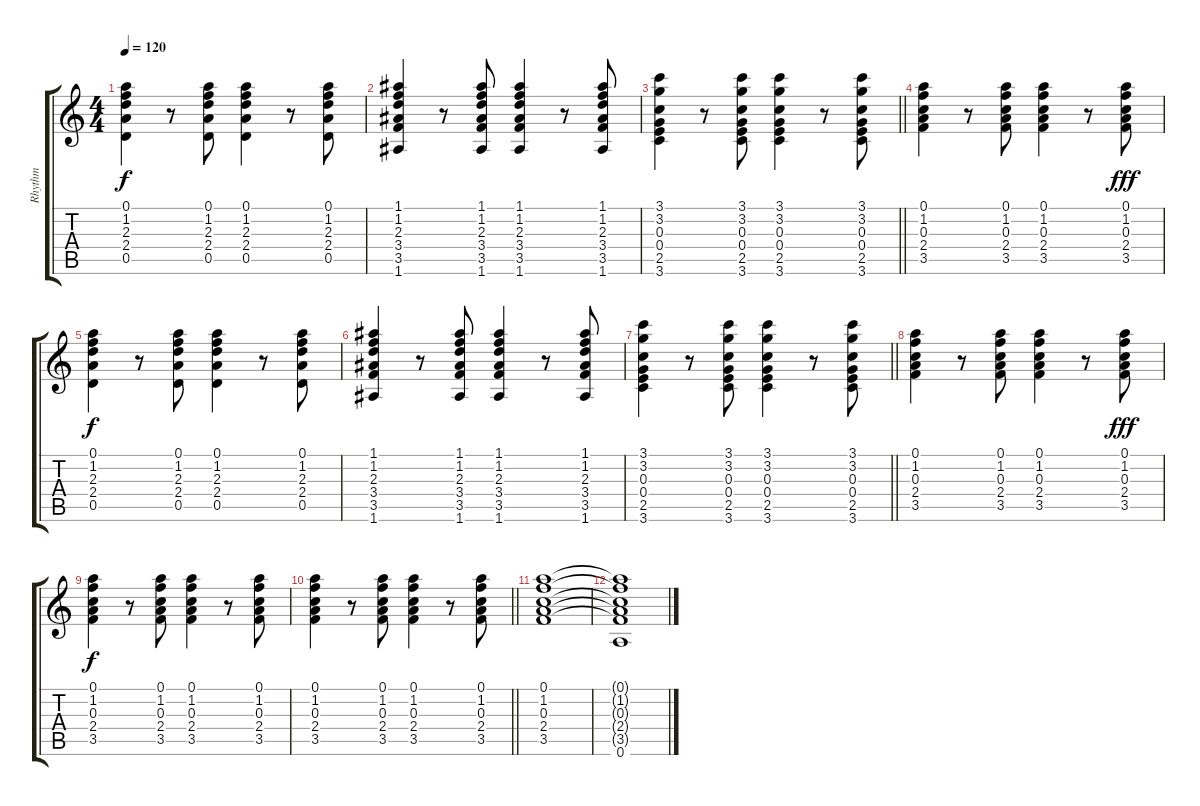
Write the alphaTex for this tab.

\track ("Rhythm" "Rhythm") {instrument acousticguitarsteel}
\staff {score tabs}
\tuning (A4 E4 C4 G3 D3 A2) {hide}
\ts (4 4)
\tempo 120
\clef g2
\ks c
(0.1 1.2 2.3 2.4 0.5).4{dy f} r.8 (0.1 1.2 2.3 2.4 0.5).8 (0.1 1.2 2.3 2.4 0.5).4 r.8 (0.1 1.2 2.3 2.4 0.5).8 |
(1.1 1.2 2.3 3.4 3.5 1.6).4 r.8 (1.1 1.2 2.3 3.4 3.5 1.6).8 (1.1 1.2 2.3 3.4 3.5 1.6).4 r.8 (1.1 1.2 2.3 3.4 3.5 1.6).8 |
\barLineRight lightlight
(3.1 3.2 0.3 0.4 2.5 3.6).4 r.8 (3.1 3.2 0.3 0.4 2.5 3.6).8 (3.1 3.2 0.3 0.4 2.5 3.6).4 r.8 (3.1 3.2 0.3 0.4 2.5 3.6).8 |
(0.1 1.2 0.3 2.4 3.5).4 r.8 (0.1 1.2 0.3 2.4 3.5).8 (0.1 1.2 0.3 2.4 3.5).4 r.8 (0.1 1.2 0.3 2.4 3.5).8{dy fff} |
(0.1 1.2 2.3 2.4 0.5).4{dy f} r.8 (0.1 1.2 2.3 2.4 0.5).8 (0.1 1.2 2.3 2.4 0.5).4 r.8 (0.1 1.2 2.3 2.4 0.5).8 |
(1.1 1.2 2.3 3.4 3.5 1.6).4 r.8 (1.1 1.2 2.3 3.4 3.5 1.6).8 (1.1 1.2 2.3 3.4 3.5 1.6).4 r.8 (1.1 1.2 2.3 3.4 3.5 1.6).8 |
\barLineRight lightlight
(3.1 3.2 0.3 0.4 2.5 3.6).4 r.8 (3.1 3.2 0.3 0.4 2.5 3.6).8 (3.1 3.2 0.3 0.4 2.5 3.6).4 r.8 (3.1 3.2 0.3 0.4 2.5 3.6).8 |
(0.1 1.2 0.3 2.4 3.5).4 r.8 (0.1 1.2 0.3 2.4 3.5).8 (0.1 1.2 0.3 2.4 3.5).4 r.8 (0.1 1.2 0.3 2.4 3.5).8{dy fff} |
(0.1 1.2 0.3 2.4 3.5).4{dy f} r.8 (0.1 1.2 0.3 2.4 3.5).8 (0.1 1.2 0.3 2.4 3.5).4 r.8 (0.1 1.2 0.3 2.4 3.5).8 |
\barLineRight lightlight
(0.1 1.2 0.3 2.4 3.5).4 r.8 (0.1 1.2 0.3 2.4 3.5).8 (0.1 1.2 0.3 2.4 3.5).4 r.8 (0.1 1.2 0.3 2.4 3.5).8 |
(0.1 1.2 0.3 2.4 3.5).1 |
(0.1{t} 1.2{t} 0.3{t} 2.4{t} 3.5{t} 0.6).1
